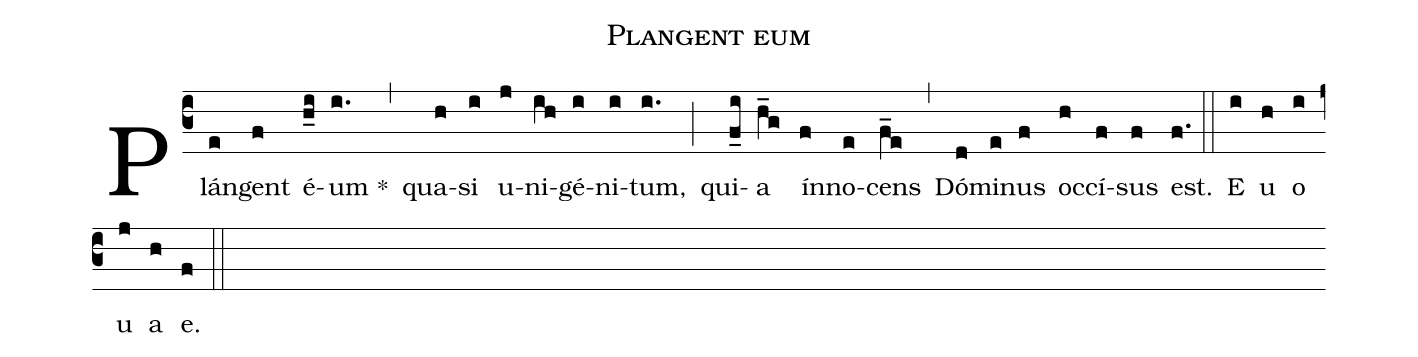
name: Plangent eum;
%%
(c3)

Plán(e)gent(f) é(h_i)um *(i.) (,) qua(h)si(i) u(j)ni(ih)gé(i)ni(i)tum,(i.) (;)
qui(f_i)a(h_g) ín(f)no(e)cens(f_e) (,) Dó(d)mi(e)nus(f) oc(h)cí(f)sus(f) est.(f.) (::)

E(i) u(h) o(i) u(j) a(h) e.(f) (::)
